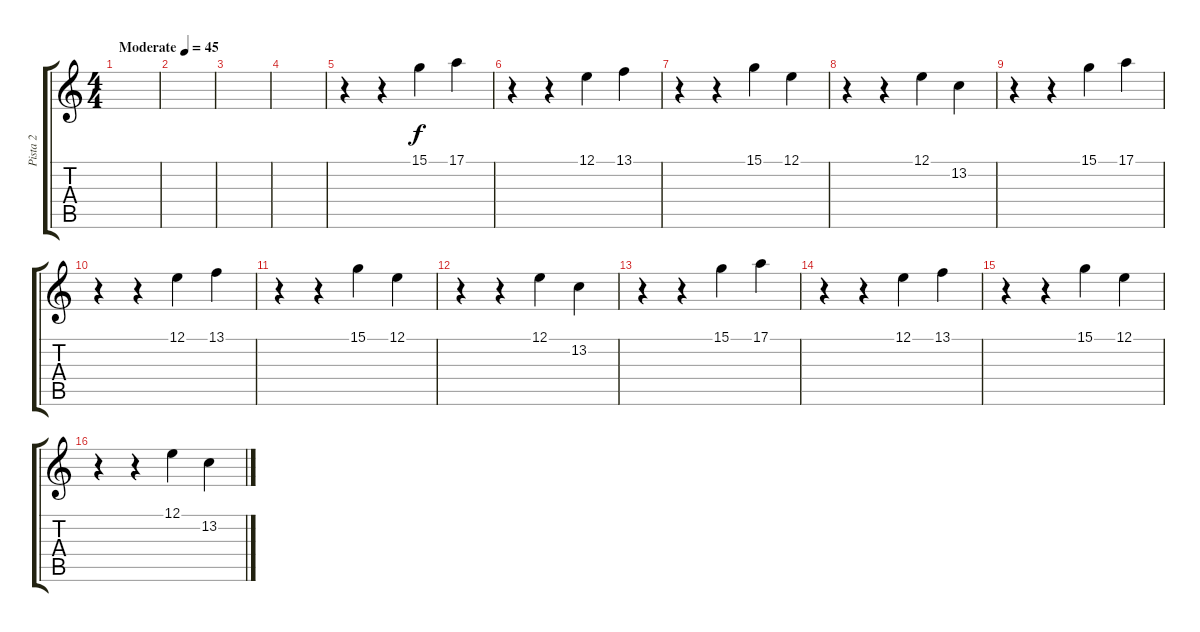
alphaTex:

\track ("Pista 2" "Pista 2") {instrument acousticgrandpiano}
\staff {score tabs}
\tuning (E4 B3 G3 D3 A2 E2) {hide}
\ts (4 4)
\tempo (45 "Moderate")
\clef g2
\ks c
|
|
|
|
r.4 r.4 15.1.4 17.1.4 |
r.4 r.4 12.1.4 13.1.4 |
r.4 r.4 15.1.4 12.1.4 |
r.4 r.4 12.1.4 13.2.4 |
r.4 r.4 15.1.4 17.1.4 |
r.4 r.4 12.1.4 13.1.4 |
r.4 r.4 15.1.4 12.1.4 |
r.4 r.4 12.1.4 13.2.4 |
r.4 r.4 15.1.4 17.1.4 |
r.4 r.4 12.1.4 13.1.4 |
r.4 r.4 15.1.4 12.1.4 |
r.4 r.4 12.1.4 13.2.4
